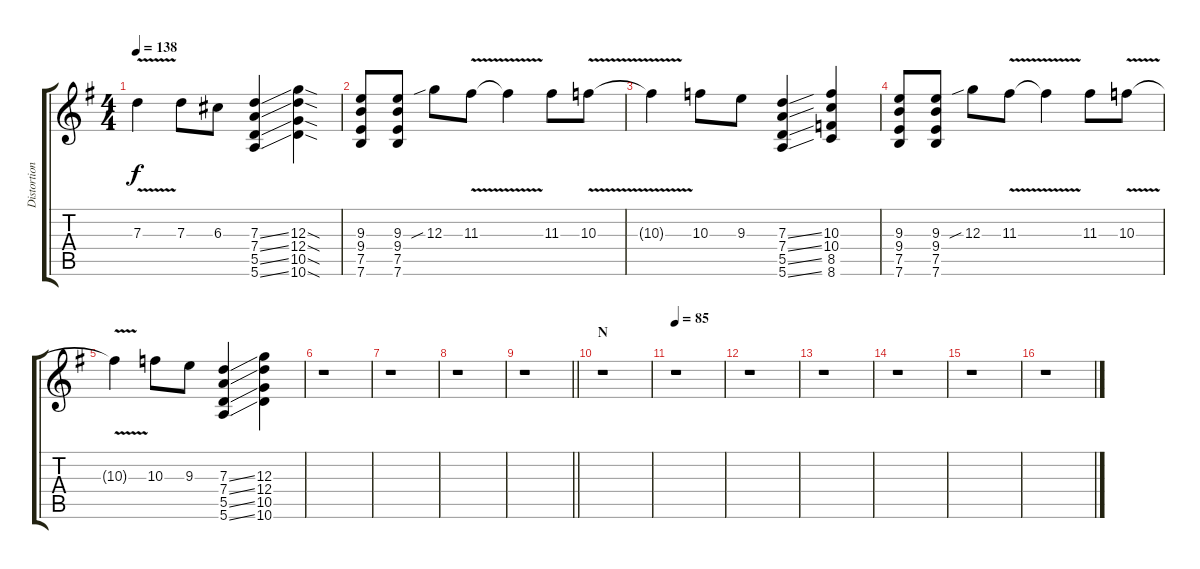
\track ("Distortion 5" "Distortion") {instrument distortionguitar}
\staff {score tabs}
\tuning (E4 B3 G3 D3 A2 E2) {hide}
\ts (4 4)
\tempo 138
\clef g2
\ks g
7.3{v t}.4{dy f} 7.3.8 6.3.8 (7.3{ss} 7.4{ss} 5.5{ss} 5.6{ss}).4 (12.3{sod} 12.4{sod} 10.5{sod} 10.6{sod}).4 |
(9.3 9.4 7.5 7.6).8 (9.3 9.4 7.5 7.6).8 12.3{sib}.8 11.3{v}.8 11.3{t}.4 11.3.8 10.3{v}.8 |
10.3{v t}.4 10.3.8 9.3.8 (7.3{ss} 7.4{ss} 5.5{ss} 5.6{ss}).4 (10.3 10.4 8.5 8.6).4 |
(9.3 9.4 7.5 7.6).8 (9.3 9.4 7.5 7.6).8 12.3{sib}.8 11.3{v}.8 11.3{t}.4 11.3.8 10.3{v}.8 |
10.3{v t}.4 10.3.8 9.3.8 (7.3{ss} 7.4{ss} 5.5{ss} 5.6{ss}).4 (12.3 12.4 10.5 10.6).4 |
r.1 |
r.1 |
r.1 |
\barLineRight lightlight
r.1 |
\section ("" "N")
r.1 |
\tempo 85
r.1 |
r.1 |
r.1 |
r.1 |
r.1 |
r.1
